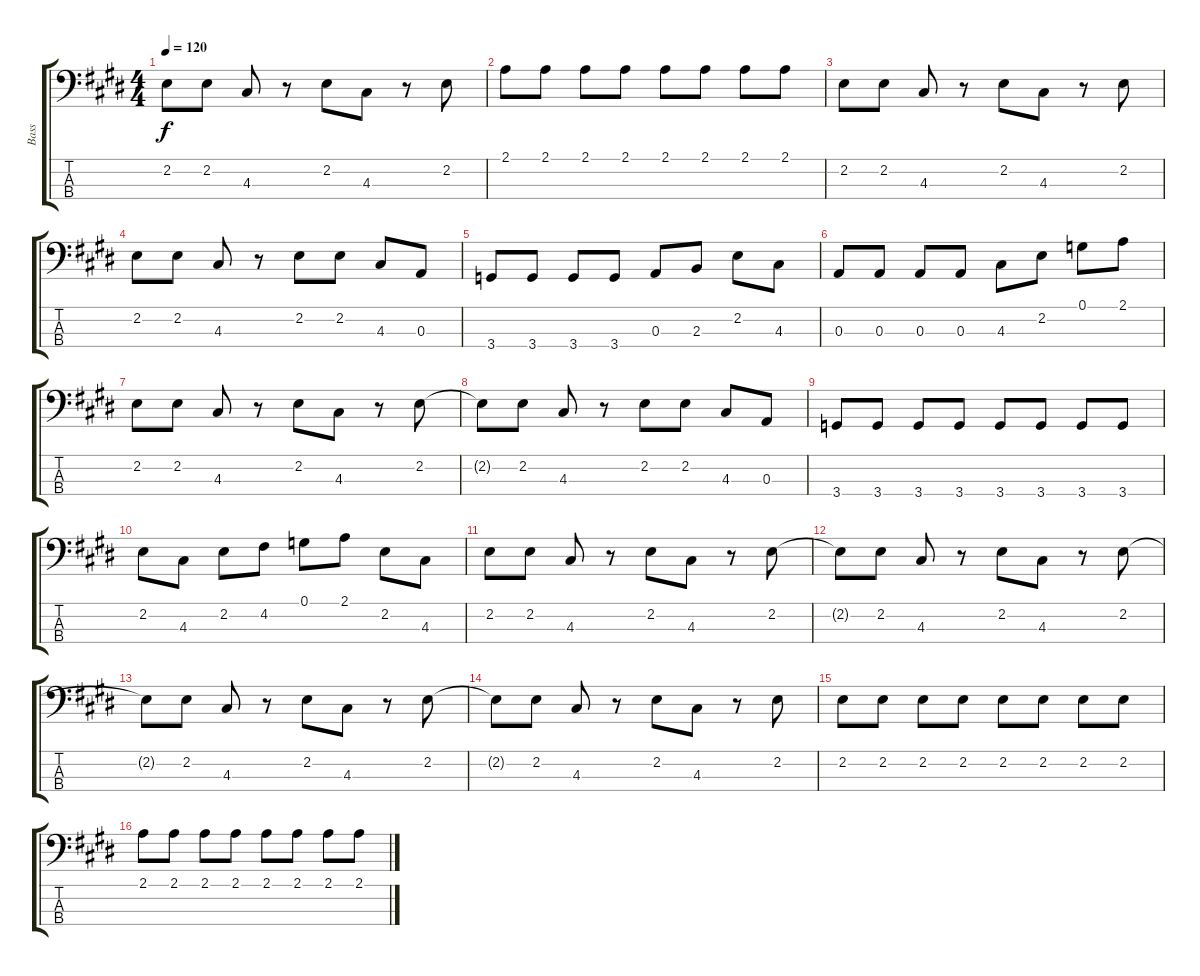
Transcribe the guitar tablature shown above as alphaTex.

\track ("Bass" "Bass") {instrument electricbassfinger}
\staff {score tabs}
\tuning (G2 D2 A1 E1) {hide}
\ts (4 4)
\tempo 120
\clef f4
\ks e
2.2.8{dy f} 2.2.8 4.3.8 r.8 2.2.8 4.3.8 r.8 2.2.8 |
2.1.8 2.1.8 2.1.8 2.1.8 2.1.8 2.1.8 2.1.8 2.1.8 |
2.2.8 2.2.8 4.3.8 r.8 2.2.8 4.3.8 r.8 2.2.8 |
2.2.8 2.2.8 4.3.8 r.8 2.2.8 2.2.8 4.3.8 0.3.8 |
3.4.8 3.4.8 3.4.8 3.4.8 0.3.8 2.3.8 2.2.8 4.3.8 |
0.3.8 0.3.8 0.3.8 0.3.8 4.3.8 2.2.8 0.1.8 2.1.8 |
2.2.8 2.2.8 4.3.8 r.8 2.2.8 4.3.8 r.8 2.2.8 |
2.2{t}.8 2.2.8 4.3.8 r.8 2.2.8 2.2.8 4.3.8 0.3.8 |
3.4.8 3.4.8 3.4.8 3.4.8 3.4.8 3.4.8 3.4.8 3.4.8 |
2.2.8 4.3.8 2.2.8 4.2.8 0.1.8 2.1.8 2.2.8 4.3.8 |
2.2.8 2.2.8 4.3.8 r.8 2.2.8 4.3.8 r.8 2.2.8 |
2.2{t}.8 2.2.8 4.3.8 r.8 2.2.8 4.3.8 r.8 2.2.8 |
2.2{t}.8 2.2.8 4.3.8 r.8 2.2.8 4.3.8 r.8 2.2.8 |
2.2{t}.8 2.2.8 4.3.8 r.8 2.2.8 4.3.8 r.8 2.2.8 |
2.2.8 2.2.8 2.2.8 2.2.8 2.2.8 2.2.8 2.2.8 2.2.8 |
2.1.8 2.1.8 2.1.8 2.1.8 2.1.8 2.1.8 2.1.8 2.1.8
